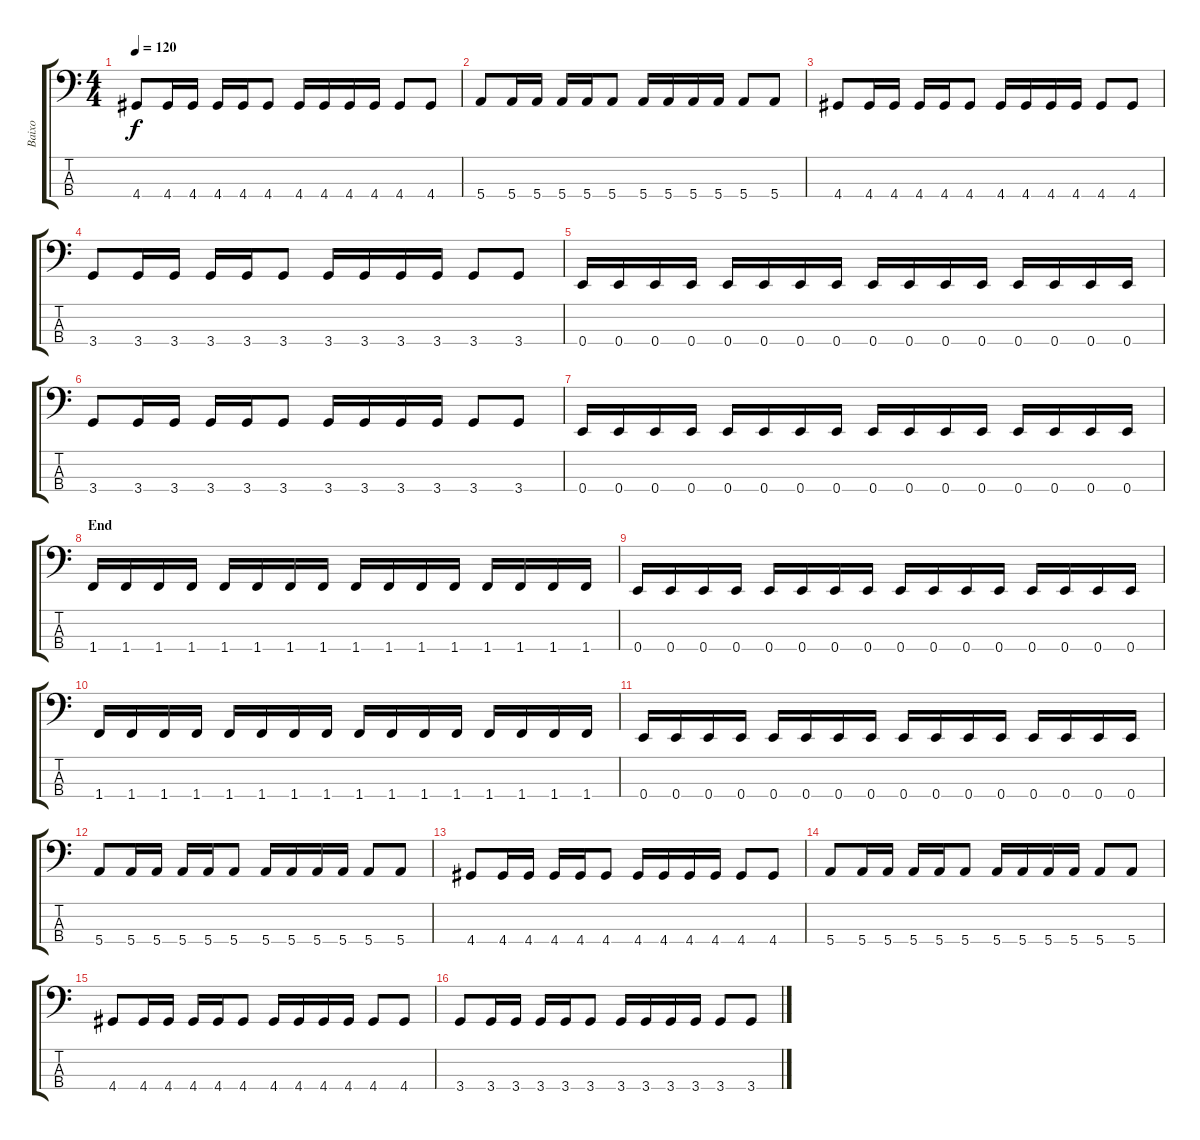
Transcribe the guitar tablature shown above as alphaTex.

\track ("Baixo" "Baixo") {instrument electricbassfinger}
\staff {score tabs}
\tuning (G2 D2 A1 E1) {hide}
\ts (4 4)
\tempo 120
\clef f4
\ks c
4.4.8{dy f} 4.4.16 4.4.16 4.4.16 4.4.16 4.4.8 4.4.16 4.4.16 4.4.16 4.4.16 4.4.8 4.4.8 |
5.4.8 5.4.16 5.4.16 5.4.16 5.4.16 5.4.8 5.4.16 5.4.16 5.4.16 5.4.16 5.4.8 5.4.8 |
4.4.8 4.4.16 4.4.16 4.4.16 4.4.16 4.4.8 4.4.16 4.4.16 4.4.16 4.4.16 4.4.8 4.4.8 |
3.4.8 3.4.16 3.4.16 3.4.16 3.4.16 3.4.8 3.4.16 3.4.16 3.4.16 3.4.16 3.4.8 3.4.8 |
0.4.16 0.4.16 0.4.16 0.4.16 0.4.16 0.4.16 0.4.16 0.4.16 0.4.16 0.4.16 0.4.16 0.4.16 0.4.16 0.4.16 0.4.16 0.4.16 |
3.4.8 3.4.16 3.4.16 3.4.16 3.4.16 3.4.8 3.4.16 3.4.16 3.4.16 3.4.16 3.4.8 3.4.8 |
0.4.16 0.4.16 0.4.16 0.4.16 0.4.16 0.4.16 0.4.16 0.4.16 0.4.16 0.4.16 0.4.16 0.4.16 0.4.16 0.4.16 0.4.16 0.4.16 |
\section ("" "End")
1.4.16 1.4.16 1.4.16 1.4.16 1.4.16 1.4.16 1.4.16 1.4.16 1.4.16 1.4.16 1.4.16 1.4.16 1.4.16 1.4.16 1.4.16 1.4.16 |
0.4.16 0.4.16 0.4.16 0.4.16 0.4.16 0.4.16 0.4.16 0.4.16 0.4.16 0.4.16 0.4.16 0.4.16 0.4.16 0.4.16 0.4.16 0.4.16 |
1.4.16 1.4.16 1.4.16 1.4.16 1.4.16 1.4.16 1.4.16 1.4.16 1.4.16 1.4.16 1.4.16 1.4.16 1.4.16 1.4.16 1.4.16 1.4.16 |
0.4.16 0.4.16 0.4.16 0.4.16 0.4.16 0.4.16 0.4.16 0.4.16 0.4.16 0.4.16 0.4.16 0.4.16 0.4.16 0.4.16 0.4.16 0.4.16 |
5.4.8 5.4.16 5.4.16 5.4.16 5.4.16 5.4.8 5.4.16 5.4.16 5.4.16 5.4.16 5.4.8 5.4.8 |
4.4.8 4.4.16 4.4.16 4.4.16 4.4.16 4.4.8 4.4.16 4.4.16 4.4.16 4.4.16 4.4.8 4.4.8 |
5.4.8 5.4.16 5.4.16 5.4.16 5.4.16 5.4.8 5.4.16 5.4.16 5.4.16 5.4.16 5.4.8 5.4.8 |
4.4.8{volume 12} 4.4.16 4.4.16 4.4.16 4.4.16 4.4.8 4.4.16 4.4.16 4.4.16 4.4.16 4.4.8 4.4.8 |
3.4.8{volume 10} 3.4.16 3.4.16 3.4.16 3.4.16 3.4.8 3.4.16 3.4.16 3.4.16 3.4.16 3.4.8 3.4.8
